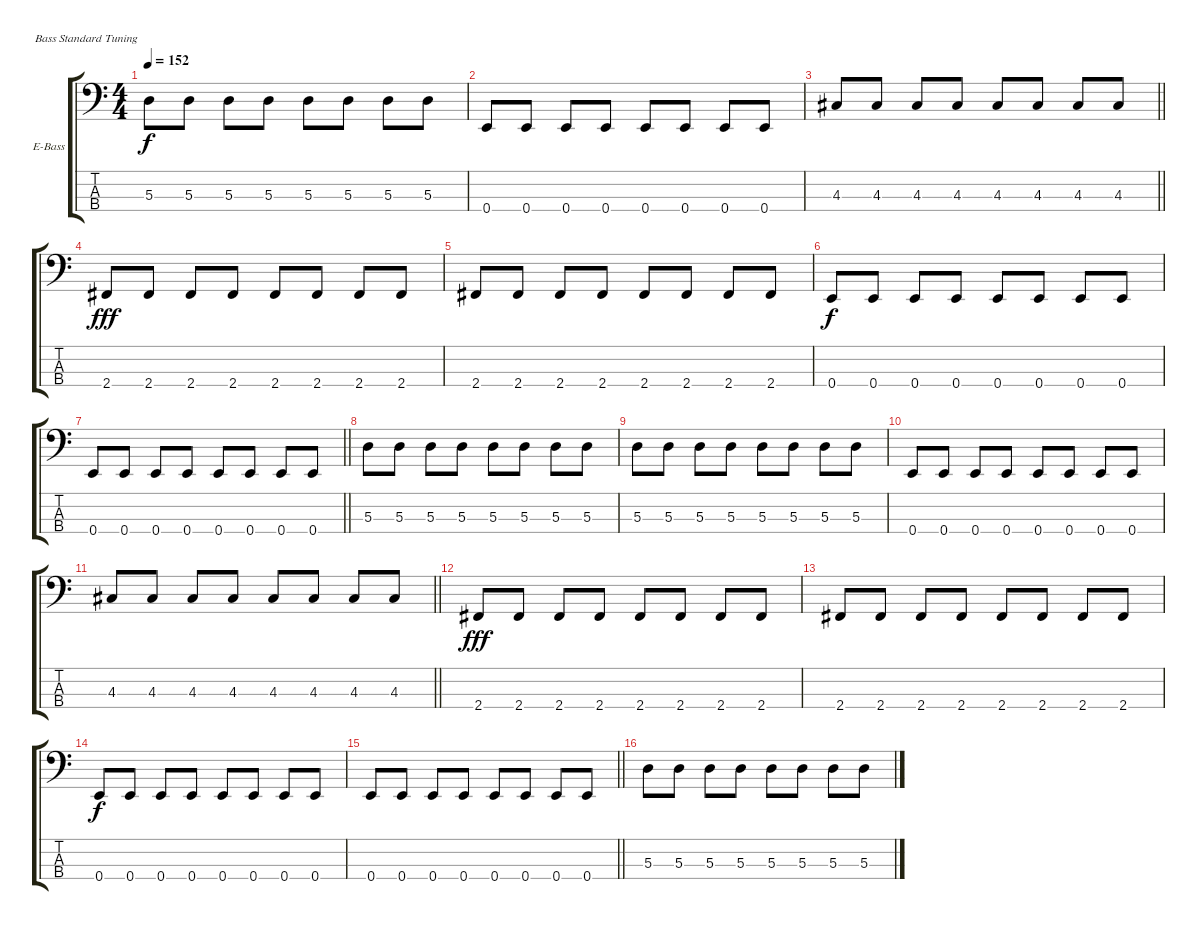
\bracketExtendMode groupsimilarinstruments
\firstSystemTrackNameOrientation horizontal
\otherSystemsTrackNameOrientation horizontal
\track ("Bass" "E-Bass") {instrument electricbasspick}
\staff {score tabs}
\tuning (G2 D2 A1 E1)
\ts (4 4)
\tempo 152
\clef f4
\ks c
5.3.8{dy f} 5.3.8 5.3.8 5.3.8 5.3.8 5.3.8 5.3.8 5.3.8 |
0.4.8 0.4.8 0.4.8 0.4.8 0.4.8 0.4.8 0.4.8 0.4.8 |
\barLineRight lightlight
4.3.8 4.3.8 4.3.8 4.3.8 4.3.8 4.3.8 4.3.8 4.3.8 |
2.4.8{dy fff} 2.4.8 2.4.8 2.4.8 2.4.8 2.4.8 2.4.8 2.4.8 |
2.4.8 2.4.8 2.4.8 2.4.8 2.4.8 2.4.8 2.4.8 2.4.8 |
0.4.8{dy f} 0.4.8 0.4.8 0.4.8 0.4.8 0.4.8 0.4.8 0.4.8 |
\barLineRight lightlight
0.4.8 0.4.8 0.4.8 0.4.8 0.4.8 0.4.8 0.4.8 0.4.8 |
5.3.8 5.3.8 5.3.8 5.3.8 5.3.8 5.3.8 5.3.8 5.3.8 |
5.3.8 5.3.8 5.3.8 5.3.8 5.3.8 5.3.8 5.3.8 5.3.8 |
0.4.8 0.4.8 0.4.8 0.4.8 0.4.8 0.4.8 0.4.8 0.4.8 |
\barLineRight lightlight
4.3.8 4.3.8 4.3.8 4.3.8 4.3.8 4.3.8 4.3.8 4.3.8 |
2.4.8{dy fff} 2.4.8 2.4.8 2.4.8 2.4.8 2.4.8 2.4.8 2.4.8 |
2.4.8 2.4.8 2.4.8 2.4.8 2.4.8 2.4.8 2.4.8 2.4.8 |
0.4.8{dy f} 0.4.8 0.4.8 0.4.8 0.4.8 0.4.8 0.4.8 0.4.8 |
\barLineRight lightlight
0.4.8 0.4.8 0.4.8 0.4.8 0.4.8 0.4.8 0.4.8 0.4.8 |
5.3.8 5.3.8 5.3.8 5.3.8 5.3.8 5.3.8 5.3.8 5.3.8
